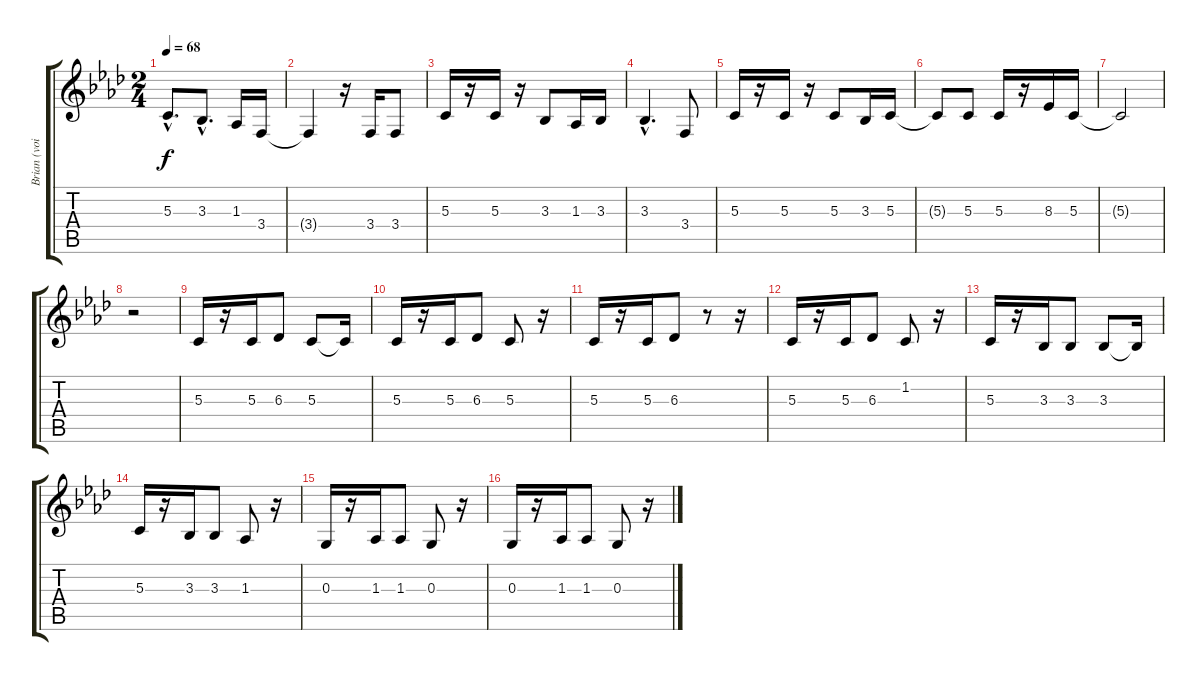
\track ("Brian (voice)" "Brian (voi") {instrument flute}
\staff {score tabs}
\tuning (E4 B3 G3 D3 A2 E2) {hide}
\ts (2 4)
\tempo 68
\clef g2
\ks fminor
5.3{hac}.8{d dy f} 3.3{hac}.8{d} 1.3.16 3.4.16 |
3.4{t}.4 r.16 3.4.16 3.4.8 |
5.3.16 r.16 5.3.16 r.16 3.3.8 1.3.16 3.3.16 |
3.3{hac}.4{d} 3.4.8 |
5.3.16 r.16 5.3.16 r.16 5.3.8 3.3.16 5.3.16 |
5.3{t}.8 5.3.8 5.3.16 r.16 8.3.16 5.3.16 |
5.3{t}.2 |
r.2 |
5.3.16 r.16 5.3.16 6.3.8 5.3.8 5.3{t}.16 |
5.3.16 r.16 5.3.16 6.3.8 5.3.8 r.16 |
5.3.16 r.16 5.3.16 6.3.8 r.8 r.16 |
5.3.16 r.16 5.3.16 6.3.8 1.2.8 r.16 |
5.3.16 r.16 3.3.16 3.3.8 3.3.8 3.3{t}.16 |
5.3.16 r.16 3.3.16 3.3.8 1.3.8 r.16 |
0.3.16 r.16 1.3.16 1.3.8 0.3.8 r.16 |
0.3.16 r.16 1.3.16 1.3.8 0.3.8 r.16
